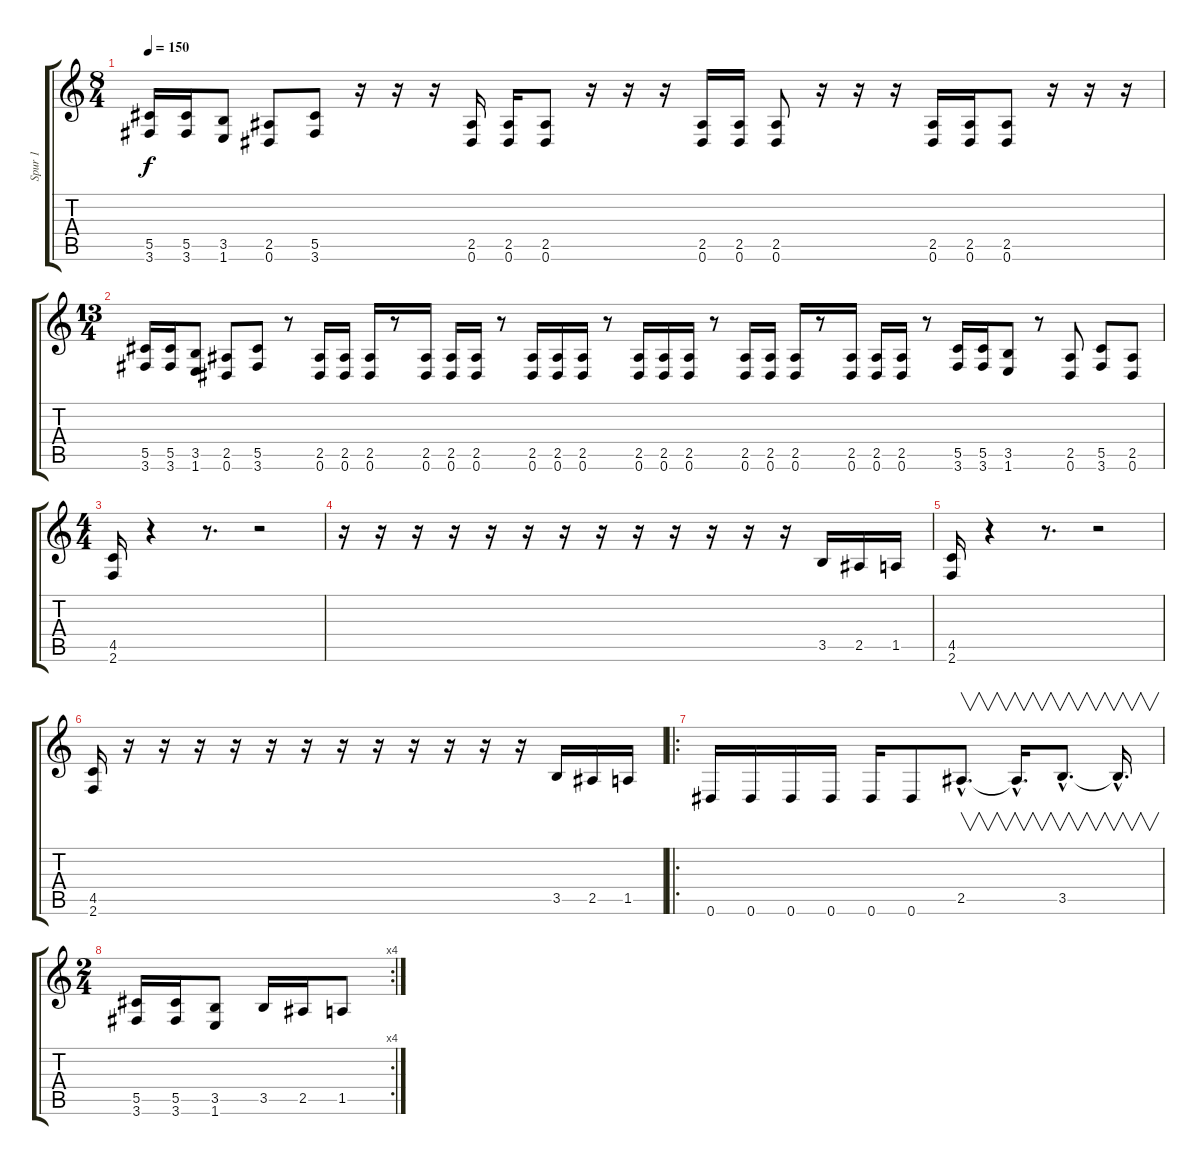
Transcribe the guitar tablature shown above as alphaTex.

\track ("Spur 1" "Spur 1") {instrument distortionguitar}
\staff {score tabs}
\tuning (Eb4 Bb3 Gb3 Db3 Ab2 Eb2) {hide}
\ts (8 4)
\tempo 150
\clef g2
\ks c
(5.5 3.6).16{dy f} (5.5 3.6).16 (3.5 1.6).8 (2.5 0.6).8 (5.5 3.6).8 r.16 r.16 r.16 (2.5 0.6).16 (2.5 0.6).16 (2.5 0.6).8 r.16 r.16 r.16 (2.5 0.6).16 (2.5 0.6).16 (2.5 0.6).8 r.16 r.16 r.16 (2.5 0.6).16 (2.5 0.6).16 (2.5 0.6).8 r.16 r.16 r.16 |
\ts (13 4)
(5.5 3.6).16 (5.5 3.6).16 (3.5 1.6).8 (2.5 0.6).8 (5.5 3.6).8 r.8 (2.5 0.6).16 (2.5 0.6).16 (2.5 0.6).16 r.8 (2.5 0.6).16 (2.5 0.6).16 (2.5 0.6).16 r.8 (2.5 0.6).16 (2.5 0.6).16 (2.5 0.6).16 r.8 (2.5 0.6).16 (2.5 0.6).16 (2.5 0.6).16 r.8 (2.5 0.6).16 (2.5 0.6).16 (2.5 0.6).16 r.8 (2.5 0.6).16 (2.5 0.6).16 (2.5 0.6).16 r.8 (5.5 3.6).16 (5.5 3.6).16 (3.5 1.6).8 r.8 (2.5 0.6).8 (5.5 3.6).8 (2.5 0.6).8 |
\ts (4 4)
(4.5 2.6).16 r.4 r.8{d} r.2 |
r.16 r.16 r.16 r.16 r.16 r.16 r.16 r.16 r.16 r.16 r.16 r.16 r.16 3.5.16 2.5.16 1.5.16 |
(4.5 2.6).16 r.4 r.8{d} r.2 |
(4.5 2.6).16 r.16 r.16 r.16 r.16 r.16 r.16 r.16 r.16 r.16 r.16 r.16 r.16 3.5.16 2.5.16 1.5.16 |
\ro
0.6.16 0.6.16 0.6.16 0.6.16 0.6.16 0.6.8 2.5{hac}.8{v d} 2.5{hac t}.16{v d} 3.5{hac}.8{v d} 3.5{hac t}.16{v d} |
\rc 4
\ts (2 4)
(5.5 3.6).16 (5.5 3.6).16 (3.5 1.6).8 3.5.16 2.5.16 1.5.8
